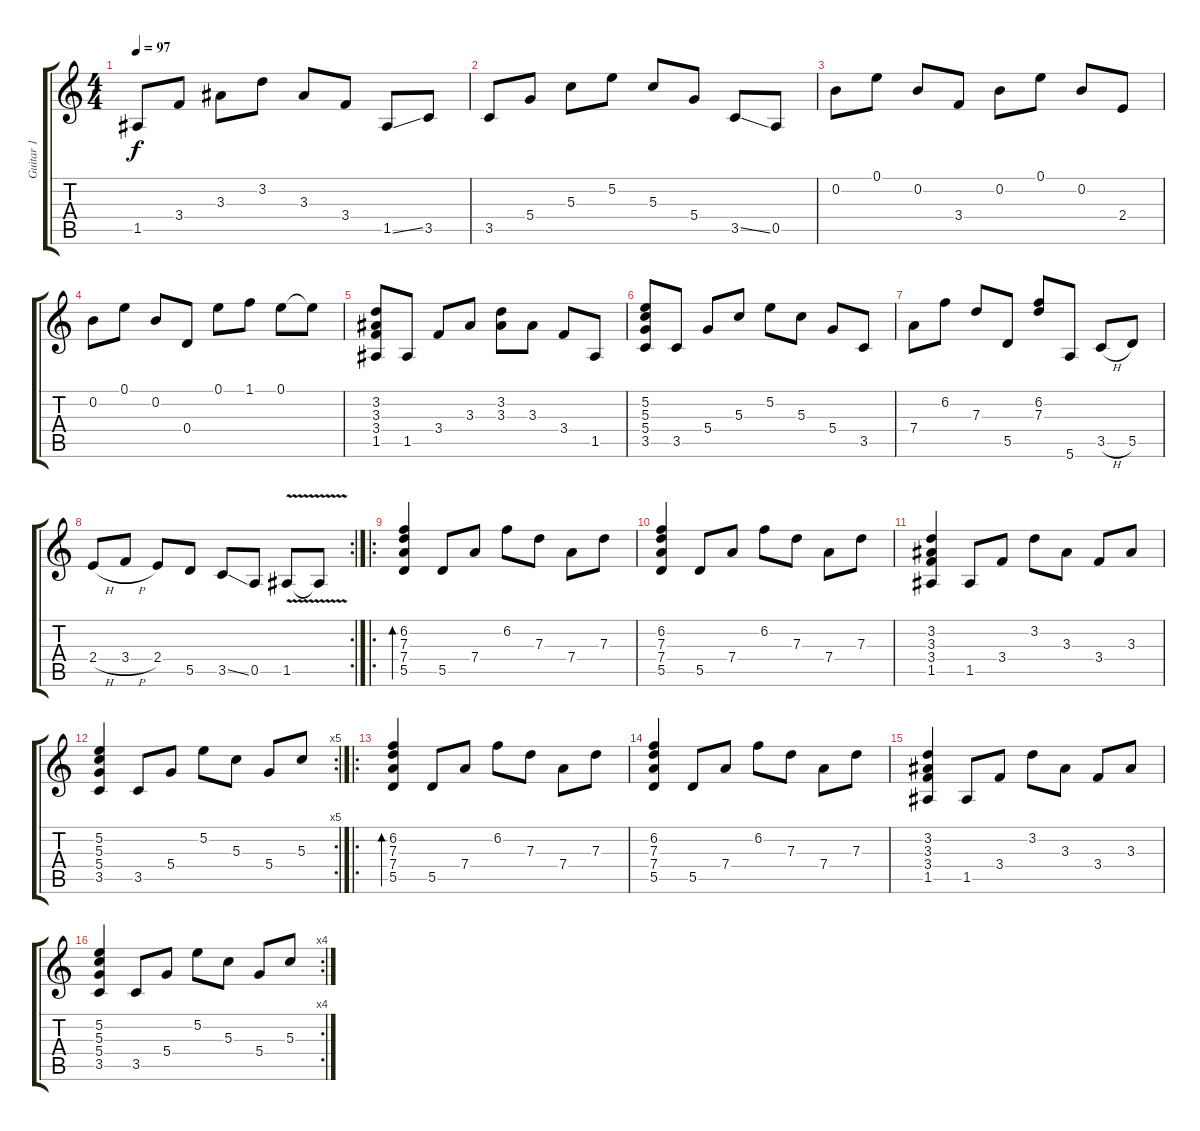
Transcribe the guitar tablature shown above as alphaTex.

\track ("Guitar 1" "Guitar 1") {instrument acousticguitarsteel}
\staff {score tabs}
\tuning (E4 B3 G3 D3 A2 E2) {hide}
\ts (4 4)
\tempo 97
\clef g2
\ks c
1.5.8{dy f} 3.4.8 3.3.8 3.2.8 3.3.8 3.4.8 1.5{ss}.8 3.5.8 |
3.5.8 5.4.8 5.3.8 5.2.8 5.3.8 5.4.8 3.5{ss}.8 0.5.8 |
0.2.8 0.1.8 0.2.8 3.4.8 0.2.8 0.1.8 0.2.8 2.4.8 |
0.2.8 0.1.8 0.2.8 0.4.8 0.1.8 1.1.8 0.1.8 0.1{t}.8 |
(3.2 3.3 3.4 1.5).8 1.5.8 3.4.8 3.3.8 (3.2 3.3).8 3.3.8 3.4.8 1.5.8 |
(5.2 5.3 5.4 3.5).8 3.5.8 5.4.8 5.3.8 5.2.8 5.3.8 5.4.8 3.5.8 |
7.4.8 6.2.8 7.3.8 5.5.8 (6.2 7.3).8 5.6.8 3.5{h}.8 5.5.8 |
\rc 2
2.4{h}.8 3.4{h}.8 2.4.8 5.5.8 3.5{ss}.8 0.5.8 1.5{v}.8 1.5{t}.8 |
\ro
(6.2 7.3 7.4 5.5).4{bd 60} 5.5.8 7.4.8 6.2.8 7.3.8 7.4.8 7.3.8 |
(6.2 7.3 7.4 5.5).4 5.5.8 7.4.8 6.2.8 7.3.8 7.4.8 7.3.8 |
(3.2 3.3 3.4 1.5).4 1.5.8 3.4.8 3.2.8 3.3.8 3.4.8 3.3.8 |
\rc 5
(5.2 5.3 5.4 3.5).4 3.5.8 5.4.8 5.2.8 5.3.8 5.4.8 5.3.8 |
\ro
(6.2 7.3 7.4 5.5).4{bd 60} 5.5.8 7.4.8 6.2.8 7.3.8 7.4.8 7.3.8 |
(6.2 7.3 7.4 5.5).4 5.5.8 7.4.8 6.2.8 7.3.8 7.4.8 7.3.8 |
(3.2 3.3 3.4 1.5).4 1.5.8 3.4.8 3.2.8 3.3.8 3.4.8 3.3.8 |
\rc 4
(5.2 5.3 5.4 3.5).4 3.5.8 5.4.8 5.2.8 5.3.8 5.4.8 5.3.8
